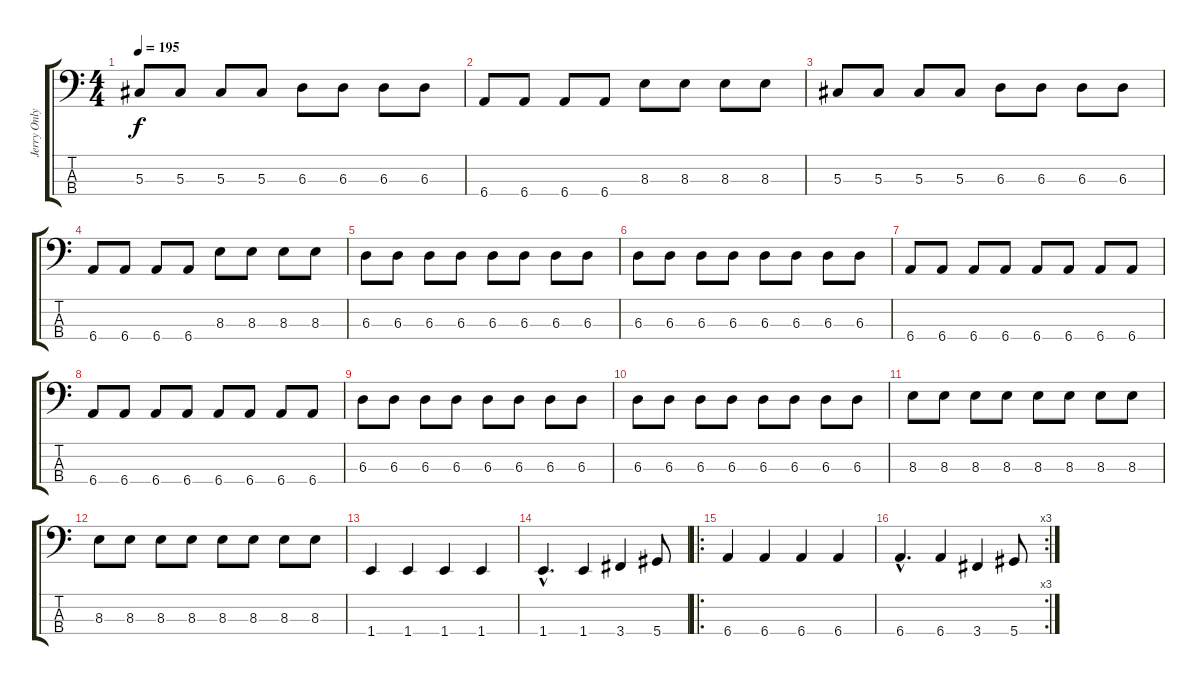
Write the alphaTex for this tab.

\track ("Jerry Only" "Jerry Only") {instrument distortionguitar}
\staff {score tabs}
\tuning (Gb2 Db2 Ab1 Eb1) {hide}
\ts (4 4)
\tempo 195
\clef f4
\ks c
5.3.8{dy f} 5.3.8 5.3.8 5.3.8 6.3.8 6.3.8 6.3.8 6.3.8 |
6.4.8 6.4.8 6.4.8 6.4.8 8.3.8 8.3.8 8.3.8 8.3.8 |
5.3.8 5.3.8 5.3.8 5.3.8 6.3.8 6.3.8 6.3.8 6.3.8 |
6.4.8 6.4.8 6.4.8 6.4.8 8.3.8 8.3.8 8.3.8 8.3.8 |
6.3.8 6.3.8 6.3.8 6.3.8 6.3.8 6.3.8 6.3.8 6.3.8 |
6.3.8 6.3.8 6.3.8 6.3.8 6.3.8 6.3.8 6.3.8 6.3.8 |
6.4.8 6.4.8 6.4.8 6.4.8 6.4.8 6.4.8 6.4.8 6.4.8 |
6.4.8 6.4.8 6.4.8 6.4.8 6.4.8 6.4.8 6.4.8 6.4.8 |
6.3.8 6.3.8 6.3.8 6.3.8 6.3.8 6.3.8 6.3.8 6.3.8 |
6.3.8 6.3.8 6.3.8 6.3.8 6.3.8 6.3.8 6.3.8 6.3.8 |
8.3.8 8.3.8 8.3.8 8.3.8 8.3.8 8.3.8 8.3.8 8.3.8 |
8.3.8 8.3.8 8.3.8 8.3.8 8.3.8 8.3.8 8.3.8 8.3.8 |
1.4.4 1.4.4 1.4.4 1.4.4 |
1.4{hac}.4{d} 1.4.4 3.4.4 5.4.8 |
\ro
6.4.4 6.4.4 6.4.4 6.4.4 |
\rc 3
6.4{hac}.4{d} 6.4.4 3.4.4 5.4.8
